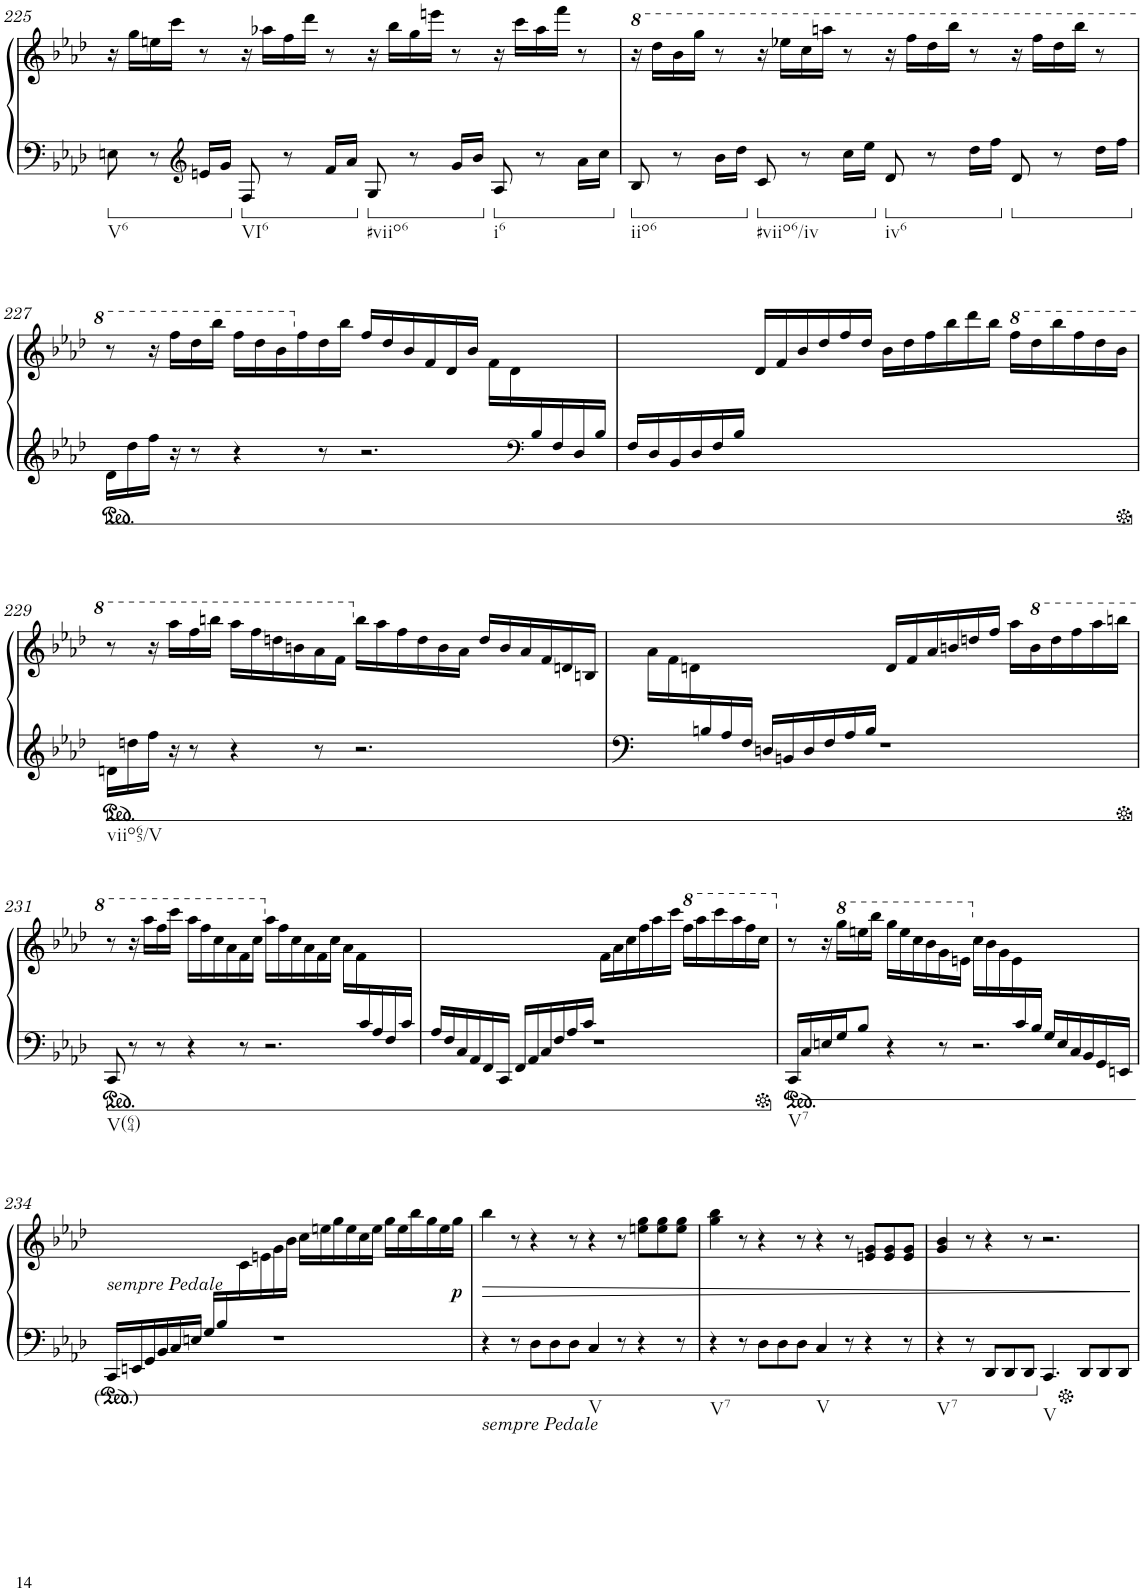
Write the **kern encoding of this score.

**kern	**kern	**dynam
*part1	*part1	*part1
*staff2	*staff1	*staff1/2
*I"Piano	*	*
*I'Pno.	*	*
!!LO:PB:g=z
*clefG2	*clefG2	*
*k[b-e-a-d-]	*k[b-e-a-d-]	*
*M12/8	*M12/8	*
=225	=225	=225
!LO:TX:b:t=V6	!	!
8En\	16r	.
.	16gg\LL	.
8r	16een\	.
.	16ccc\JJ	.
*clefG2	*	*
16en/LL	8r	.
16g/JJ	.	.
!LO:TX:b:t=VI6	!	!
8F/	16r	.
.	16aa-X\LL	.
8r	16ff\	.
.	16ddd-\JJ	.
16f/LL	8r	.
16a-/JJ	.	.
!LO:TX:b:t=#viio6	!	!
8G/	16r	.
.	16bb-\LL	.
8r	16gg\	.
.	16eeen\JJ	.
16g/LL	8r	.
16b-/JJ	.	.
!LO:TX:b:t=i6	!	!
8A-/	16r	.
.	16ccc\LL	.
8r	16aa-\	.
.	16fff\JJ	.
16a-\LL	8r	.
16cc\JJ	.	.
=226	=226	=226
!LO:TX:b:t=iio6	!	!
8B-/	16r	.
.	16ddd-\LL	.
8r	16bb-\	.
.	16ggg\JJ	.
16b-\LL	8r	.
16dd-\JJ	.	.
!LO:TX:b:t=#viio6/iv	!	!
8c/	16r	.
.	16eee-X\LL	.
8r	16ccc\	.
.	16aaan\JJ	.
16cc\LL	8r	.
16ee-\JJ	.	.
!LO:TX:b:t=iv6	!	!
8d-/	16r	.
.	16fff\LL	.
8r	16ddd-\	.
.	16bbb-\JJ	.
16dd-\LL	8r	.
16ff\JJ	.	.
8d-/	16r	.
.	16fff\LL	.
8r	16ddd-\	.
.	16bbb-\JJ	.
16dd-\LL	8r	.
16ff\JJ	.	.
!!LO:LB:g=z
=227	=227	=227
*^	*	*
*	*^	*	*
4ryy	16d-\LL	2.ryy	8r	.
.	16dd-\	.	.	.
.	16ff\JJ	.	16r	.
.	16r	.	16fff\LL	.
.	8r	.	16ddd-\	.
.	.	.	16bbb-\JJ	.
.	4r	.	16fff\LL	.
.	.	.	16ddd-\	.
.	.	.	16bb-\	.
.	.	.	16ff\	.
.	8r	.	16dd-\	.
.	.	.	16bb-\JJ	.
.	2.r	4.ryy	16ff/LL	.
.	.	.	16dd-/	.
.	.	.	16b-/	.
.	.	.	16f/	.
.	.	.	16d-/	.
.	.	.	16b-/JJ	.
.	.	8ryy	16f\LL	.
.	.	.	16d-\	.
*clefF4	*	*	*	*
16B-/	.	4ryy	4ryy	.
16F/	.	.	.	.
16D-/	.	.	.	.
16B-/JJ	.	.	.	.
*	*v	*v	*	*
=228	=228	=228	=228
16F/LL	1.ryy	4.ryy	.
16D-/	.	.	.
16BB-/	.	.	.
16D-/	.	.	.
16F/	.	.	.
16B-/JJ	.	.	.
1ryy	.	16d-/LL	.
.	.	16f/	.
.	.	16b-/	.
.	.	16dd-/	.
.	.	16ff/	.
.	.	16dd-/JJ	.
.	.	16b-\LL	.
.	.	16dd-\	.
.	.	16ff\	.
.	.	16bb-\	.
.	.	16ddd-\	.
.	.	16bb-\JJ	.
.	.	16fff\LL	.
.	.	16ddd-\	.
.	.	16bbb-\	.
.	.	16fff\	.
8ryy	.	16ddd-\	.
.	.	16bb-\JJ	.
*v	*v	*	*
!!LO:LB:g=z
=229	=229	=229
!LO:TX:b:t=viio65/V	!	!
16dn\LL	8r	.
16ddn\	.	.
16ff\JJ	16r	.
16r	16aaa-\LL	.
8r	16fff\	.
.	16bbbn\JJ	.
4r	16aaa-\LL	.
.	16fff\	.
.	16dddn\	.
.	16bbn\	.
8r	16aa-\	.
.	16ff\JJ	.
2.r	16bb\LL	.
.	16aa-\	.
.	16ff\	.
.	16dd\	.
.	16b\	.
.	16a-\JJ	.
.	16dd/LL	.
.	16b/	.
.	16a-/	.
.	16f/	.
.	16dn/	.
.	16Bn/JJ	.
=230	=230	=230
*^	*	*
8.ryy	1.r	16a-\LL	.
.	.	16f\	.
.	.	16dn\	.
16Bn/	.	16ryy	.
16A-/	.	.	.
16F/JJ	.	.	.
16Dn/LL	.	.	.
16BBn/	.	.	.
16D/	.	.	.
16F/	.	.	.
16A-/	.	.	.
16B/JJ	.	.	.
2.ryy	.	16d/LL	.
.	.	16f/	.
.	.	16a-/	.
.	.	16bn/	.
.	.	16ddn/	.
.	.	16ff/JJ	.
.	.	16aa-\LL	.
.	.	16bb\	.
.	.	16ddd\	.
.	.	16fff\	.
.	.	16aaa-\	.
.	.	16bbbn\JJ	.
!!LO:LB:g=z
=231	=231	=231	=231
!LO:TX:b:t=V(64)	!	!	!
4ryy	8CC/	8r	.
.	8r	16r	.
.	.	16aaa-\LL	.
.	8r	16fff\	.
.	.	16cccc\JJ	.
.	4r	16aaa-\LL	.
.	.	16fff\	.
.	.	16ccc\	.
.	.	16aa-\	.
.	8r	16ff\	.
.	.	16ccc\JJ	.
.	2.r	16aa-\LL	.
.	.	16ff\	.
.	.	16cc\	.
.	.	16a-\	.
.	.	16f\	.
.	.	16cc\JJ	.
.	.	16a-\LL	.
.	.	16f\	.
16c/	.	4ryy	.
16A-/	.	.	.
16F/	.	.	.
16c/JJ	.	.	.
=232	=232	=232	=232
16A-/LL	1.r	2.ryy	.
16F/	.	.	.
16C/	.	.	.
16AA-/	.	.	.
16FF/	.	.	.
16CC/JJ	.	.	.
16FF/LL	.	.	.
16AA-/	.	.	.
16C/	.	.	.
16F/	.	.	.
16A-/	.	.	.
16c/JJ	.	.	.
2.ryy	.	16f\LL	.
.	.	16a-\	.
.	.	16cc\	.
.	.	16ff\	.
.	.	16aa-\	.
.	.	16ccc\JJ	.
*	*	*8va	*
.	.	16fff\LL	.
.	.	16aaa-\	.
.	.	16cccc\	.
.	.	16aaa-\	.
.	.	16fff\	.
.	.	16ccc\JJ	.
=233	=233	=233	=233
*	*	*X8va	*
!LO:TX:b:t=V7	!	!	!
1ryy	16CC/LL	8r	.
.	16C/	.	.
.	16En/	16r	.
*	*	*8va	*
.	16G/J	16ggg\LL	.
.	8B-/J	16eeen\	.
.	.	16bbb-\JJ	.
.	4r	16ggg\LL	.
.	.	16eee\	.
.	.	16ccc\	.
.	.	16bb-\	.
.	8r	16gg\	.
.	.	16een\JJ	.
*	*	*X8va	*
.	2.r	16cc\LL	.
.	.	16b-\	.
.	.	16g\	.
.	.	16e\	.
16c/	.	2ryy	.
16B-/JJ	.	.	.
16G/LL	.	.	.
16E/	.	.	.
16C/	.	.	.
16BB-/	.	.	.
16GG/	.	.	.
16EEn/JJ	.	.	.
!!LO:LB:g=z
=234	=234	=234	=234
!	!	!LO:TX:b:i:t=sempre Pedale	!
16CC/LL	1.r	2ryy	.
16EEn/	.	.	.
16GG/	.	.	.
16BB-/	.	.	.
16C/	.	.	.
16En/JJ	.	.	.
16G/LL	.	.	.
16B-/	.	.	.
1ryy	.	16c\	.
.	.	16en\	.
.	.	16g\	.
.	.	16b-\JJ	.
.	.	16cc\LL	.
.	.	16een\	.
.	.	16gg\	.
.	.	16ee\	.
.	.	16cc\	.
.	.	16ee\JJ	.
.	.	16gg\LL	.
.	.	16ee\	.
.	.	16bb-\	.
.	.	16gg\	.
.	.	16ee\	.
.	.	16gg\JJ	.
*v	*v	*	*
=235	=235	=235
!LO:TX:b:i:t=sempre Pedale	!	!
!	!	!LO:HP:b
!	!	!LO:DY:n=1:a=2
4r	4bb-\	> p
8r	8r	.
8D-\L	4r	.
8D-\	.	.
8D-\J	8r	.
!LO:TX:b:t=V	!	!
4C/	4r	.
8r	8r	.
4r	8een\ 8gg\L	.
.	8ee\ 8gg\	.
8r	8ee\ 8gg\J	.
=236	=236	=236
!LO:TX:b:t=V7	!	!
4r	4gg\ 4bb-\	.
8r	8r	.
8D-\L	4r	.
8D-\	.	.
8D-\J	8r	.
!LO:TX:b:t=V	!	!
4C/	4r	.
8r	8r	.
4r	8en/ 8g/L	.
.	8e/ 8g/	.
8r	8e/ 8g/J	.
=237	=237	=237
!LO:TX:b:t=V7	!	!
4r	4g/ 4b-/	.
8r	8r	.
8DD-/L	4r	.
8DD-/	.	.
8DD-/J	8r	.
!LO:TX:b:t=V	!	!
4.CC/	2.r	.
8DD-/L	.	.
8DD-/	.	.
8DD-/J	.	.
.	.	]
=	=	=
*-	*-	*-
